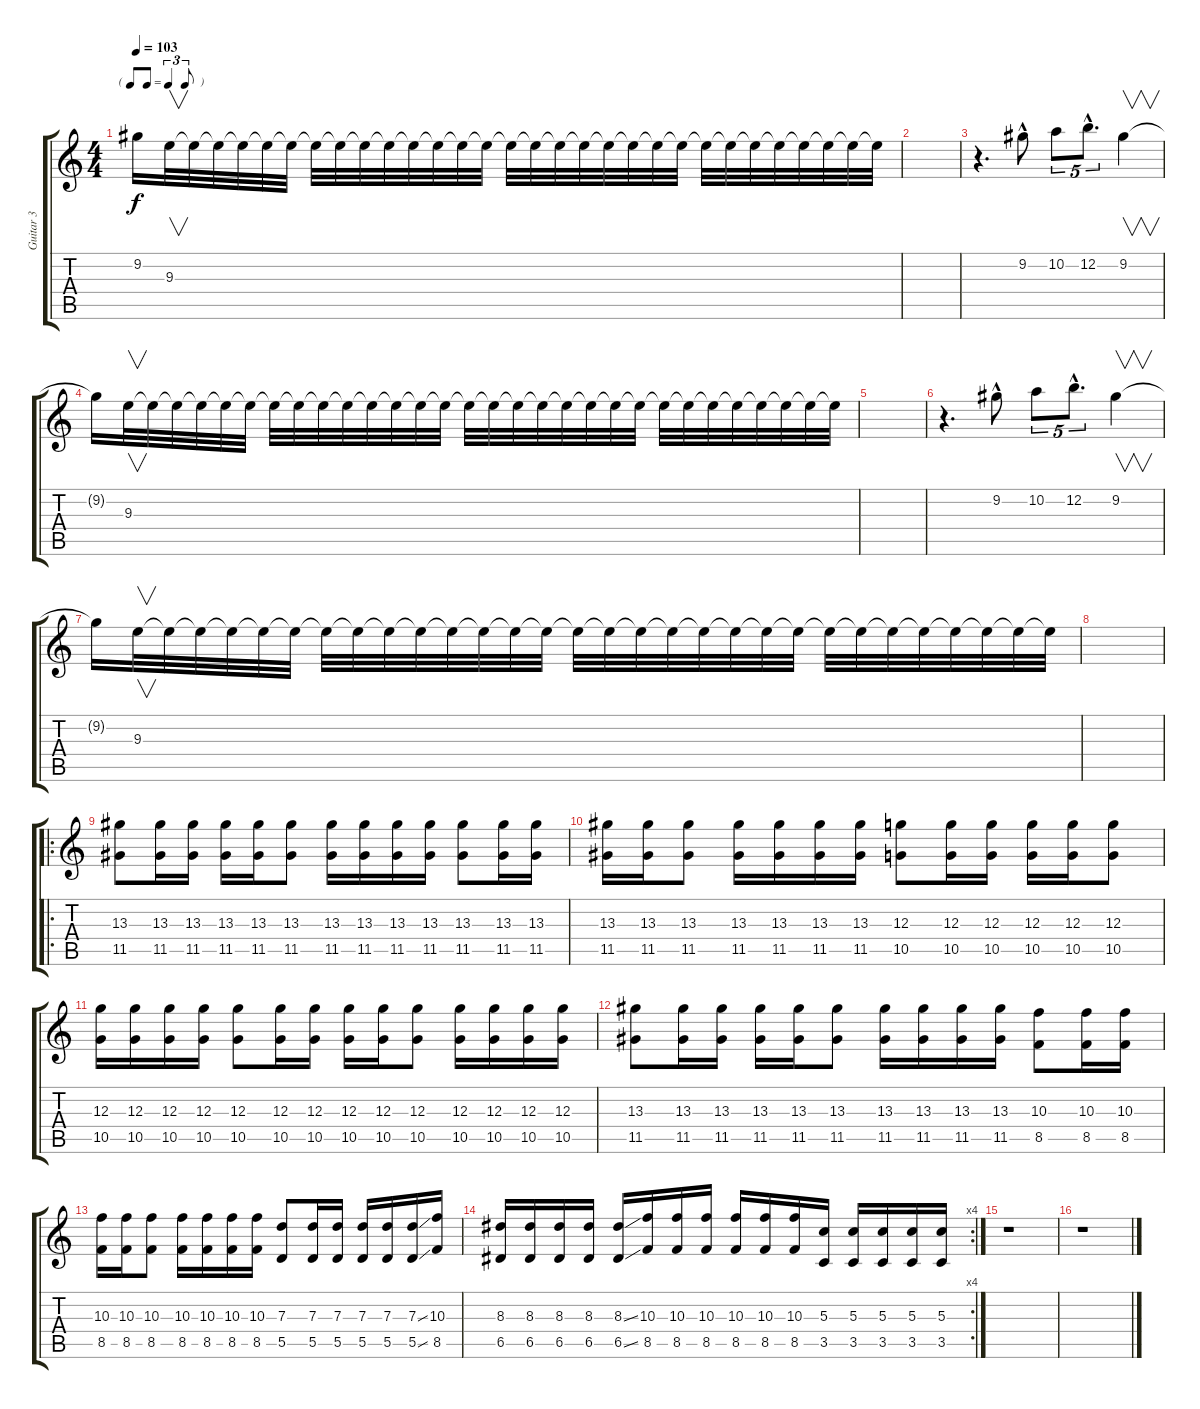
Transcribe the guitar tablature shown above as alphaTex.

\track ("Guitar 3" "Guitar 3") {instrument overdrivenguitar}
\staff {score tabs}
\tuning (E4 B3 G3 D3 A2 E2) {hide}
\ts (4 4)
\tf triplet8th
\tempo 103
\clef g2
\ks c
9.2{t}.16{dy f} 9.3.32{v} 9.3{t}.32 9.3{t}.32 9.3{t}.32 9.3{t}.32 9.3{t}.32 9.3{t}.32 9.3{t}.32 9.3{t}.32 9.3{t}.32 9.3{t}.32 9.3{t}.32 9.3{t}.32 9.3{t}.32 9.3{t}.32 9.3{t}.32 9.3{t}.32 9.3{t}.32 9.3{t}.32 9.3{t}.32 9.3{t}.32 9.3{t}.32 9.3{t}.32 9.3{t}.32 9.3{t}.32 9.3{t}.32 9.3{t}.32 9.3{t}.32 9.3{t}.32 9.3{t}.32 |
|
r.4{d} 9.2{hac}.8 10.2.8{tu (5 4)} 12.2{hac}.8{d tu (5 4)} 9.2.4{v} |
9.2{t}.16 9.3.32{v} 9.3{t}.32 9.3{t}.32 9.3{t}.32 9.3{t}.32 9.3{t}.32 9.3{t}.32 9.3{t}.32 9.3{t}.32 9.3{t}.32 9.3{t}.32 9.3{t}.32 9.3{t}.32 9.3{t}.32 9.3{t}.32 9.3{t}.32 9.3{t}.32 9.3{t}.32 9.3{t}.32 9.3{t}.32 9.3{t}.32 9.3{t}.32 9.3{t}.32 9.3{t}.32 9.3{t}.32 9.3{t}.32 9.3{t}.32 9.3{t}.32 9.3{t}.32 9.3{t}.32 |
|
r.4{d} 9.2{hac}.8 10.2.8{tu (5 4)} 12.2{hac}.8{d tu (5 4)} 9.2.4{v} |
9.2{t}.16 9.3.32{v} 9.3{t}.32 9.3{t}.32 9.3{t}.32 9.3{t}.32 9.3{t}.32 9.3{t}.32 9.3{t}.32 9.3{t}.32 9.3{t}.32 9.3{t}.32 9.3{t}.32 9.3{t}.32 9.3{t}.32 9.3{t}.32 9.3{t}.32 9.3{t}.32 9.3{t}.32 9.3{t}.32 9.3{t}.32 9.3{t}.32 9.3{t}.32 9.3{t}.32 9.3{t}.32 9.3{t}.32 9.3{t}.32 9.3{t}.32 9.3{t}.32 9.3{t}.32 9.3{t}.32 |
|
\ro
(13.3 11.5).8 (13.3 11.5).16 (13.3 11.5).16 (13.3 11.5).16 (13.3 11.5).16 (13.3 11.5).8 (13.3 11.5).16 (13.3 11.5).16 (13.3 11.5).16 (13.3 11.5).16 (13.3 11.5).8 (13.3 11.5).16 (13.3 11.5).16 |
(13.3 11.5).16 (13.3 11.5).16 (13.3 11.5).8 (13.3 11.5).16 (13.3 11.5).16 (13.3 11.5).16 (13.3 11.5).16 (12.3 10.5).8 (12.3 10.5).16 (12.3 10.5).16 (12.3 10.5).16 (12.3 10.5).16 (12.3 10.5).8 |
(12.3 10.5).16 (12.3 10.5).16 (12.3 10.5).16 (12.3 10.5).16 (12.3 10.5).8 (12.3 10.5).16 (12.3 10.5).16 (12.3 10.5).16 (12.3 10.5).16 (12.3 10.5).8 (12.3 10.5).16 (12.3 10.5).16 (12.3 10.5).16 (12.3 10.5).16 |
(13.3 11.5).8 (13.3 11.5).16 (13.3 11.5).16 (13.3 11.5).16 (13.3 11.5).16 (13.3 11.5).8 (13.3 11.5).16 (13.3 11.5).16 (13.3 11.5).16 (13.3 11.5).16 (10.3 8.5).8 (10.3 8.5).16 (10.3 8.5).16 |
(10.3 8.5).16 (10.3 8.5).16 (10.3 8.5).8 (10.3 8.5).16 (10.3 8.5).16 (10.3 8.5).16 (10.3 8.5).16 (7.3 5.5).8 (7.3 5.5).16 (7.3 5.5).16 (7.3 5.5).16 (7.3 5.5).16 (7.3{ss} 5.5{ss}).16 (10.3 8.5).16 |
\rc 4
(8.3 6.5).16 (8.3 6.5).16 (8.3 6.5).16 (8.3 6.5).16 (8.3{ss} 6.5{ss}).16 (10.3 8.5).16 (10.3 8.5).16 (10.3 8.5).16 (10.3 8.5).16 (10.3 8.5).16 (10.3 8.5).16 (5.3 3.5).16 (5.3 3.5).16 (5.3 3.5).16 (5.3 3.5).16 (5.3 3.5).16 |
r.1 |
r.1
